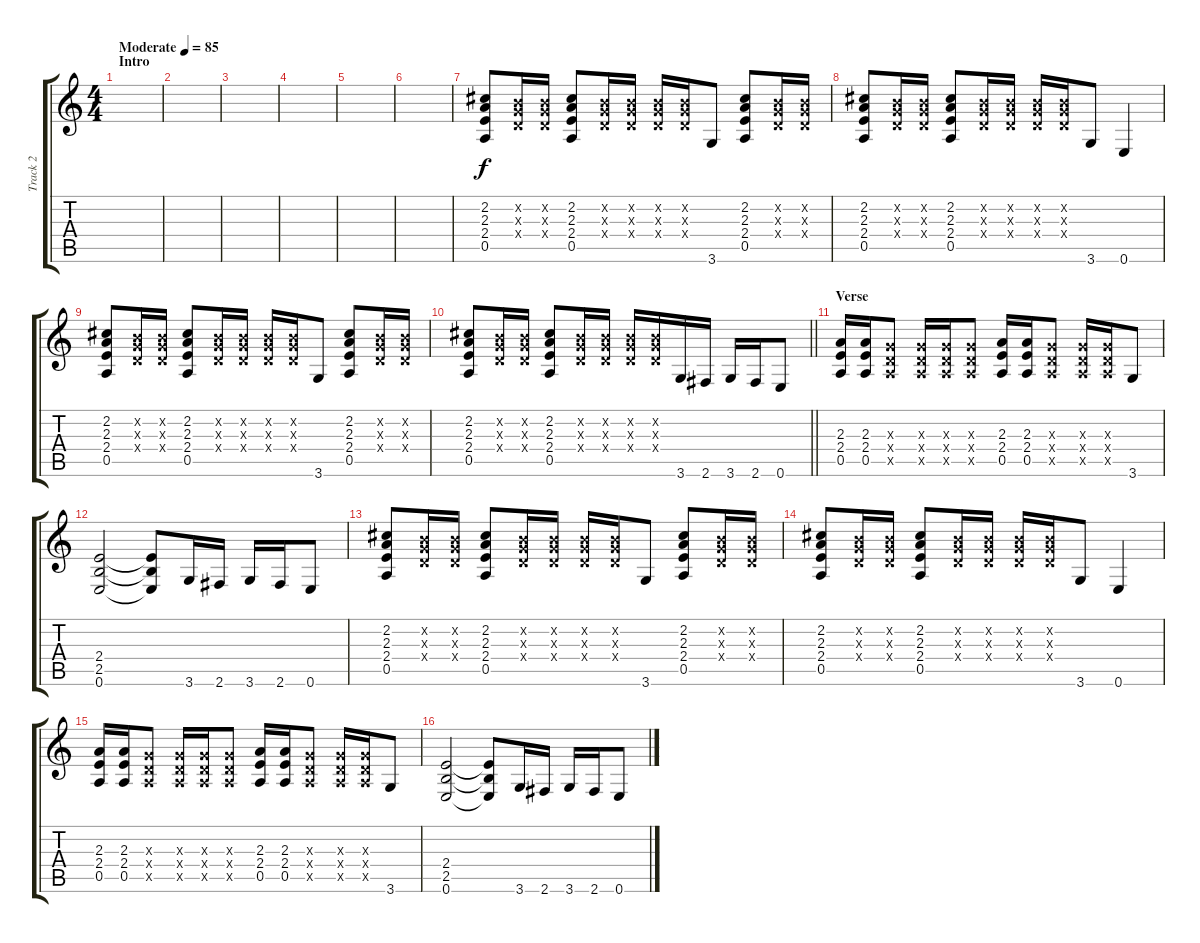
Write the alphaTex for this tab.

\track ("Track 2" "Track 2") {instrument overdrivenguitar}
\staff {score tabs}
\tuning (E4 B3 G3 D3 A2 E2) {hide}
\ts (4 4)
\section ("" "Intro")
\tempo (85 "Moderate")
\clef g2
\ks c
|
|
|
|
|
|
(2.2 2.3 2.4 0.5).8 (0.2{x} 0.3{x} 0.4{x}).16 (0.2{x} 0.3{x} 0.4{x}).16 (2.2 2.3 2.4 0.5).8 (0.2{x} 0.3{x} 0.4{x}).16 (0.2{x} 0.3{x} 0.4{x}).16 (0.2{x} 0.3{x} 0.4{x}).16 (0.2{x} 0.3{x} 0.4{x}).16 3.6.8 (2.2 2.3 2.4 0.5).8 (0.2{x} 0.3{x} 0.4{x}).16 (0.2{x} 0.3{x} 0.4{x}).16 |
(2.2 2.3 2.4 0.5).8 (0.2{x} 0.3{x} 0.4{x}).16 (0.2{x} 0.3{x} 0.4{x}).16 (2.2 2.3 2.4 0.5).8 (0.2{x} 0.3{x} 0.4{x}).16 (0.2{x} 0.3{x} 0.4{x}).16 (0.2{x} 0.3{x} 0.4{x}).16 (0.2{x} 0.3{x} 0.4{x}).16 3.6.8 0.6.4 |
(2.2 2.3 2.4 0.5).8 (0.2{x} 0.3{x} 0.4{x}).16 (0.2{x} 0.3{x} 0.4{x}).16 (2.2 2.3 2.4 0.5).8 (0.2{x} 0.3{x} 0.4{x}).16 (0.2{x} 0.3{x} 0.4{x}).16 (0.2{x} 0.3{x} 0.4{x}).16 (0.2{x} 0.3{x} 0.4{x}).16 3.6.8 (2.2 2.3 2.4 0.5).8 (0.2{x} 0.3{x} 0.4{x}).16 (0.2{x} 0.3{x} 0.4{x}).16 |
\barLineRight lightlight
(2.2 2.3 2.4 0.5).8 (0.2{x} 0.3{x} 0.4{x}).16 (0.2{x} 0.3{x} 0.4{x}).16 (2.2 2.3 2.4 0.5).8 (0.2{x} 0.3{x} 0.4{x}).16 (0.2{x} 0.3{x} 0.4{x}).16 (0.2{x} 0.3{x} 0.4{x}).16 (0.2{x} 0.3{x} 0.4{x}).16 3.6.16 2.6.16 3.6.16 2.6.16 0.6.8 |
\section ("" "Verse")
(2.3 2.4 0.5).16 (2.3 2.4 0.5).16 (0.3{x} 0.4{x} 0.5{x}).8 (0.3{x} 0.4{x} 0.5{x}).16 (0.3{x} 0.4{x} 0.5{x}).16 (0.3{x} 0.4{x} 0.5{x}).8 (2.3 2.4 0.5).16 (2.3 2.4 0.5).16 (0.3{x} 0.4{x} 0.5{x}).8 (0.3{x} 0.4{x} 0.5{x}).16 (0.3{x} 0.4{x} 0.5{x}).16 3.6.8 |
(2.4 2.5 0.6).2 (2.4{t} 2.5{t} 0.6{t}).8 3.6.16 2.6.16 3.6.16 2.6.16 0.6.8 |
(2.2 2.3 2.4 0.5).8 (0.2{x} 0.3{x} 0.4{x}).16 (0.2{x} 0.3{x} 0.4{x}).16 (2.2 2.3 2.4 0.5).8 (0.2{x} 0.3{x} 0.4{x}).16 (0.2{x} 0.3{x} 0.4{x}).16 (0.2{x} 0.3{x} 0.4{x}).16 (0.2{x} 0.3{x} 0.4{x}).16 3.6.8 (2.2 2.3 2.4 0.5).8 (0.2{x} 0.3{x} 0.4{x}).16 (0.2{x} 0.3{x} 0.4{x}).16 |
(2.2 2.3 2.4 0.5).8 (0.2{x} 0.3{x} 0.4{x}).16 (0.2{x} 0.3{x} 0.4{x}).16 (2.2 2.3 2.4 0.5).8 (0.2{x} 0.3{x} 0.4{x}).16 (0.2{x} 0.3{x} 0.4{x}).16 (0.2{x} 0.3{x} 0.4{x}).16 (0.2{x} 0.3{x} 0.4{x}).16 3.6.8 0.6.4 |
(2.3 2.4 0.5).16 (2.3 2.4 0.5).16 (0.3{x} 0.4{x} 0.5{x}).8 (0.3{x} 0.4{x} 0.5{x}).16 (0.3{x} 0.4{x} 0.5{x}).16 (0.3{x} 0.4{x} 0.5{x}).8 (2.3 2.4 0.5).16 (2.3 2.4 0.5).16 (0.3{x} 0.4{x} 0.5{x}).8 (0.3{x} 0.4{x} 0.5{x}).16 (0.3{x} 0.4{x} 0.5{x}).16 3.6.8 |
(2.4 2.5 0.6).2 (2.4{t} 2.5{t} 0.6{t}).8 3.6.16 2.6.16 3.6.16 2.6.16 0.6.8
